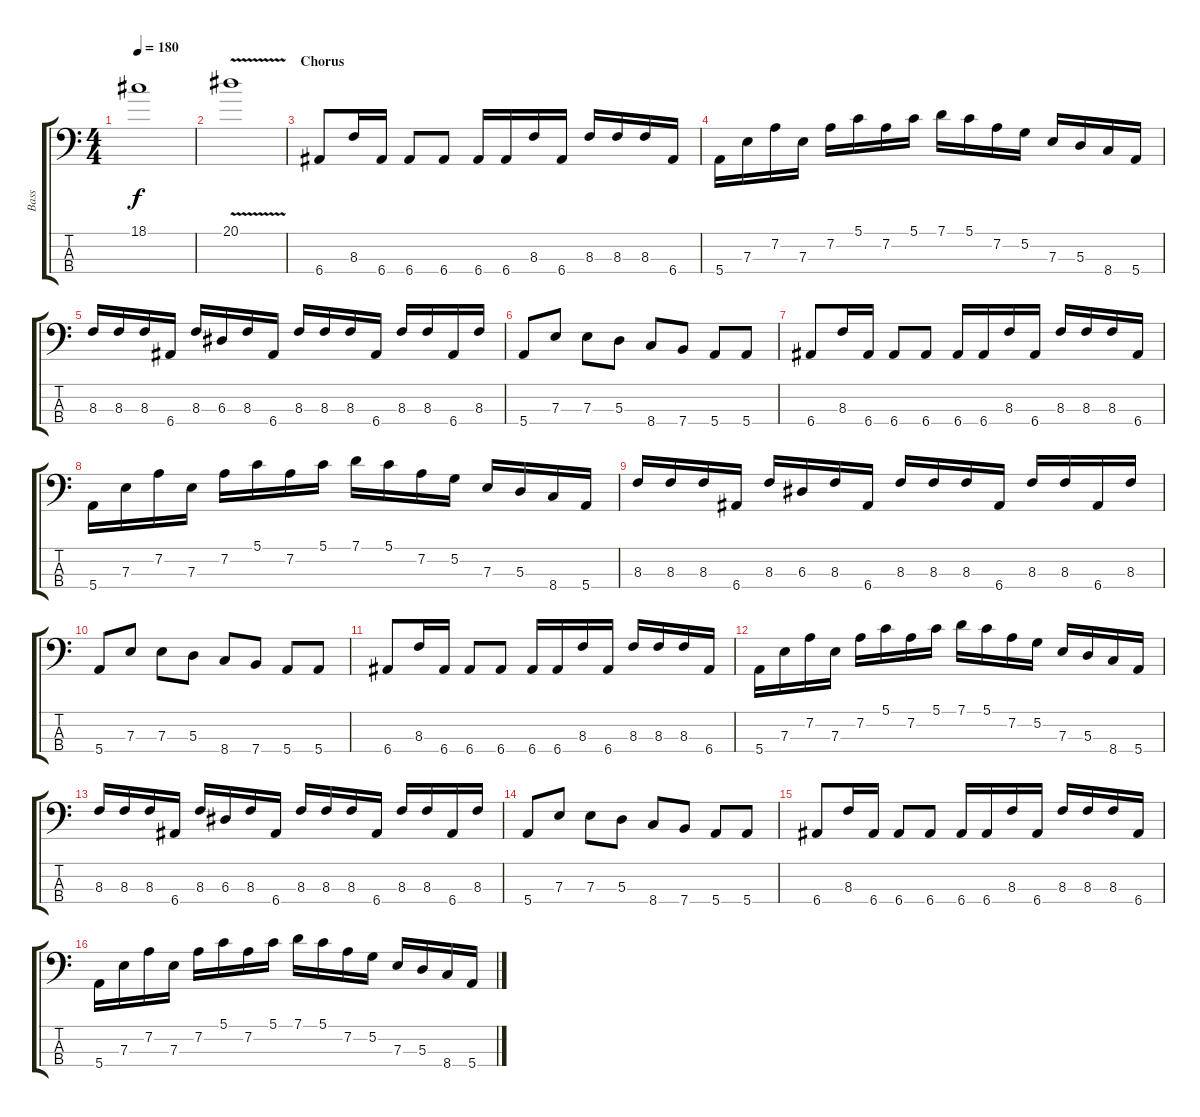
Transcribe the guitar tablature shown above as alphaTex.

\track ("Bass" "Bass") {instrument electricbassfinger}
\staff {score tabs}
\tuning (G2 D2 A1 E1) {hide}
\ts (4 4)
\tempo 180
\clef f4
\ks c
18.1{t}.1{dy f} |
20.1{v}.1 |
\section ("" "Chorus")
6.4.8{volume 13 instrument electricbassfinger} 8.3.16 6.4.16 6.4.8 6.4.8 6.4.16 6.4.16 8.3.16 6.4.16 8.3.16 8.3.16 8.3.16 6.4.16 |
5.4.16 7.3.16 7.2.16 7.3.16 7.2.16 5.1.16 7.2.16 5.1.16 7.1.16 5.1.16 7.2.16 5.2.16 7.3.16 5.3.16 8.4.16 5.4.16 |
8.3.16 8.3.16 8.3.16 6.4.16 8.3.16 6.3.16 8.3.16 6.4.16 8.3.16 8.3.16 8.3.16 6.4.16 8.3.16 8.3.16 6.4.16 8.3.16 |
5.4.8 7.3.8 7.3.8 5.3.8 8.4.8 7.4.8 5.4.8 5.4.8 |
6.4.8 8.3.16 6.4.16 6.4.8 6.4.8 6.4.16 6.4.16 8.3.16 6.4.16 8.3.16 8.3.16 8.3.16 6.4.16 |
5.4.16 7.3.16 7.2.16 7.3.16 7.2.16 5.1.16 7.2.16 5.1.16 7.1.16 5.1.16 7.2.16 5.2.16 7.3.16 5.3.16 8.4.16 5.4.16 |
8.3.16 8.3.16 8.3.16 6.4.16 8.3.16 6.3.16 8.3.16 6.4.16 8.3.16 8.3.16 8.3.16 6.4.16 8.3.16 8.3.16 6.4.16 8.3.16 |
5.4.8 7.3.8 7.3.8 5.3.8 8.4.8 7.4.8 5.4.8 5.4.8 |
6.4.8 8.3.16 6.4.16 6.4.8 6.4.8 6.4.16 6.4.16 8.3.16 6.4.16 8.3.16 8.3.16 8.3.16 6.4.16 |
5.4.16 7.3.16 7.2.16 7.3.16 7.2.16 5.1.16 7.2.16 5.1.16 7.1.16 5.1.16 7.2.16 5.2.16 7.3.16 5.3.16 8.4.16 5.4.16 |
8.3.16 8.3.16 8.3.16 6.4.16 8.3.16 6.3.16 8.3.16 6.4.16 8.3.16 8.3.16 8.3.16 6.4.16 8.3.16 8.3.16 6.4.16 8.3.16 |
5.4.8 7.3.8 7.3.8 5.3.8 8.4.8 7.4.8 5.4.8 5.4.8 |
6.4.8 8.3.16 6.4.16 6.4.8 6.4.8 6.4.16 6.4.16 8.3.16 6.4.16 8.3.16 8.3.16 8.3.16 6.4.16 |
5.4.16 7.3.16 7.2.16 7.3.16 7.2.16 5.1.16 7.2.16 5.1.16 7.1.16 5.1.16 7.2.16 5.2.16 7.3.16 5.3.16 8.4.16 5.4.16
